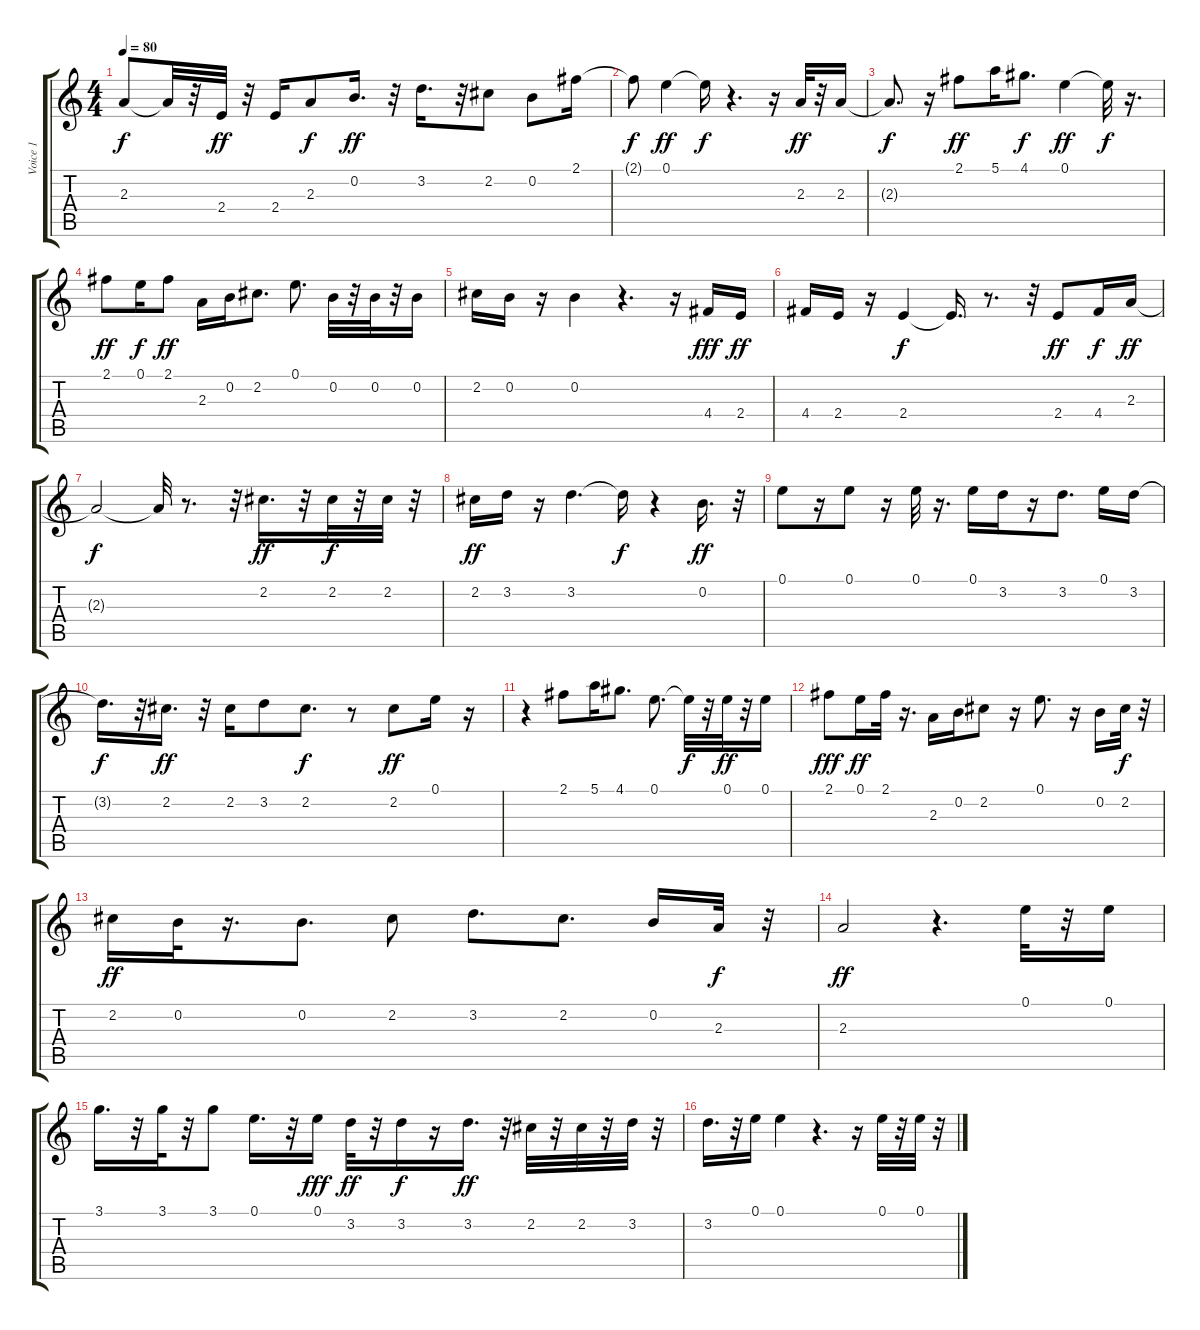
\track ("Voice 1" "Voice 1") {instrument electricguitarjazz}
\staff {score tabs}
\tuning (E4 B3 G3 D3 A2 E2) {hide}
\ts (4 4)
\tempo 80
\clef g2
\ks c
2.3{t}.8{dy f} 2.3{t}.32 r.32 2.4.32{dy ff} r.32 2.4.16 2.3.8{dy f} 0.2.16{d dy ff} r.32 3.2.16{d} r.32 2.2.8 0.2.8 2.1.16 |
2.1{t}.8{dy f} 0.1.4{dy ff} 0.1{t}.16{dy f} r.4{d} r.16 2.3.32{dy ff} r.32 2.3.16 |
2.3{t}.8{d dy f} r.16 2.1.8{dy ff} 5.1.16 4.1.8{d dy f} 0.1.4{dy ff} 0.1{t}.32{dy f} r.16{d} |
2.1.8{dy ff} 0.1.16{dy f} 2.1.8{dy ff} 2.3.16 0.2.16 2.2.8{d} 0.1.8{d} 0.2.32 r.32 0.2.32 r.32 0.2.16 |
2.2.16 0.2.16 r.16 0.2.4 r.4{d} r.16 4.4.16{dy fff} 2.4.16{dy ff} |
4.4.16 2.4.16 r.16 2.4.4{dy f} 2.4{t}.16{d} r.8{d} r.32 2.4.8{dy ff} 4.4.16{dy f} 2.3.16{dy ff} |
2.3{t}.2{dy f} 2.3{t}.32 r.8{d} r.32 2.2.16{d dy ff} r.32 2.2.32{dy f} r.32 2.2.32 r.32 |
2.2.16{dy ff} 3.2.16 r.16 3.2.4{d} 3.2{t}.16{dy f} r.4 0.2.16{d dy ff} r.32 |
0.1.8 r.16 0.1.8 r.16 0.1.32 r.16{d} 0.1.16 3.2.16 r.16 3.2.8{d} 0.1.16 3.2.16 |
3.2{t}.16{d dy f} r.32 2.2.16{d dy ff} r.32 2.2.16 3.2.8 2.2.8{d dy f} r.8 2.2.8{dy ff} 0.1.16 r.16 |
r.4 2.1.8 5.1.16 4.1.8{d} 0.1.8{d} 0.1{t}.32{dy f} r.32 0.1.32{dy ff} r.32 0.1.16 |
2.1.8{dy fff} 0.1.16{dy ff} 2.1.32 r.16{d} 2.3.16 0.2.16 2.2.8 r.16 0.1.8{d} r.16 0.2.16 2.2.32{dy f} r.32 |
2.2.16{dy ff} 0.2.32 r.16{d} 0.2.8{d} 2.2.8 3.2.8{d} 2.2.8{d} 0.2.16 2.3.32{dy f} r.32 |
2.3.2{dy ff} r.4{d} 0.1.32 r.32 0.1.16 |
3.1.16{d} r.32 3.1.32 r.32 3.1.8 0.1.16{d} r.32 0.1.16{dy fff} 3.2.32{dy ff} r.32 3.2.16{dy f} r.16 3.2.16{d dy ff} r.32 2.2.32 r.32 2.2.32 r.32 3.2.32 r.32 |
3.2.16{d} r.32 0.1.16 0.1.4 r.4{d} r.16 0.1.32 r.32 0.1.32 r.32
